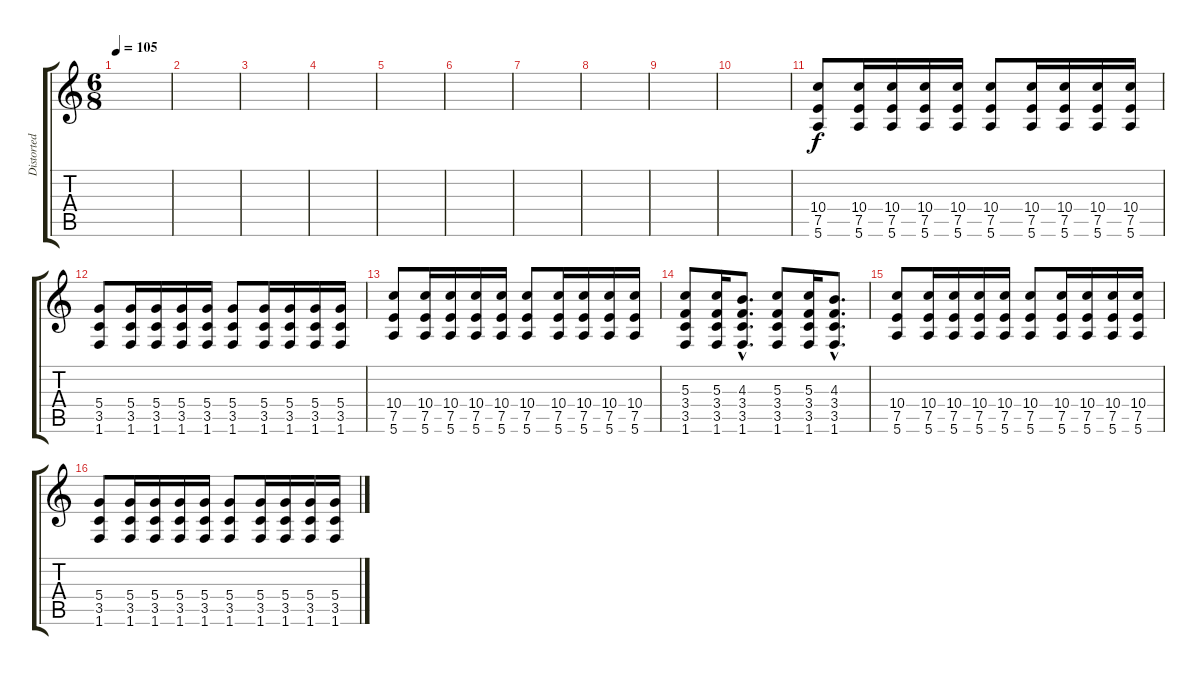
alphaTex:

\track ("Distorted Guitar" "Distorted ") {instrument distortionguitar}
\staff {score tabs}
\tuning (E4 B3 G3 D3 A2 E2) {hide}
\ts (6 8)
\tempo 105
\clef g2
\ks c
|
|
|
|
|
|
|
|
|
|
(10.4 7.5 5.6).8 (10.4 7.5 5.6).16 (10.4 7.5 5.6).16 (10.4 7.5 5.6).16 (10.4 7.5 5.6).16 (10.4 7.5 5.6).8 (10.4 7.5 5.6).16 (10.4 7.5 5.6).16 (10.4 7.5 5.6).16 (10.4 7.5 5.6).16 |
(5.4 3.5 1.6).8 (5.4 3.5 1.6).16 (5.4 3.5 1.6).16 (5.4 3.5 1.6).16 (5.4 3.5 1.6).16 (5.4 3.5 1.6).8 (5.4 3.5 1.6).16 (5.4 3.5 1.6).16 (5.4 3.5 1.6).16 (5.4 3.5 1.6).16 |
(10.4 7.5 5.6).8 (10.4 7.5 5.6).16 (10.4 7.5 5.6).16 (10.4 7.5 5.6).16 (10.4 7.5 5.6).16 (10.4 7.5 5.6).8 (10.4 7.5 5.6).16 (10.4 7.5 5.6).16 (10.4 7.5 5.6).16 (10.4 7.5 5.6).16 |
(5.3 3.4 3.5 1.6).8 (5.3 3.4 3.5 1.6).16 (4.3{hac} 3.4{hac} 3.5{hac} 1.6{hac}).8{d} (5.3 3.4 3.5 1.6).8 (5.3 3.4 3.5 1.6).16 (4.3{hac} 3.4{hac} 3.5{hac} 1.6{hac}).8{d} |
(10.4 7.5 5.6).8 (10.4 7.5 5.6).16 (10.4 7.5 5.6).16 (10.4 7.5 5.6).16 (10.4 7.5 5.6).16 (10.4 7.5 5.6).8 (10.4 7.5 5.6).16 (10.4 7.5 5.6).16 (10.4 7.5 5.6).16 (10.4 7.5 5.6).16 |
(5.4 3.5 1.6).8 (5.4 3.5 1.6).16 (5.4 3.5 1.6).16 (5.4 3.5 1.6).16 (5.4 3.5 1.6).16 (5.4 3.5 1.6).8 (5.4 3.5 1.6).16 (5.4 3.5 1.6).16 (5.4 3.5 1.6).16 (5.4 3.5 1.6).16
